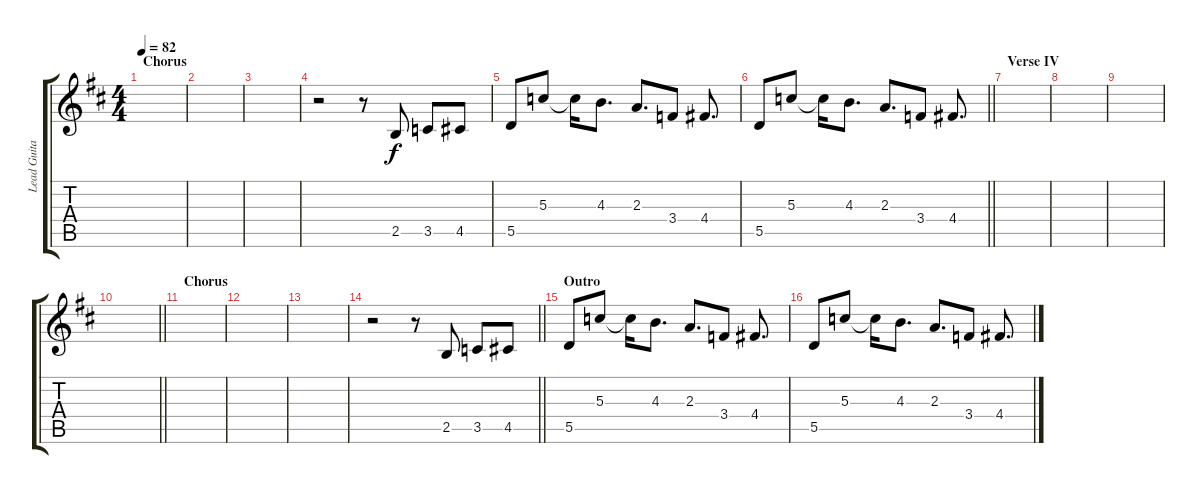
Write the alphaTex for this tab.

\track ("Lead Guitar" "Lead Guita") {instrument overdrivenguitar}
\staff {score tabs}
\tuning (E4 B3 G3 D3 A2 E2) {hide}
\ts (4 4)
\section ("" "Chorus")
\tempo 82
\clef g2
\ks d
|
|
|
r.2 r.8 2.5.8 3.5.8 4.5.8 |
5.5.8 5.3.8 5.3{t}.16 4.3.8{d} 2.3.8{d} 3.4.8 4.4.8{d} |
\barLineRight lightlight
5.5.8 5.3.8 5.3{t}.16 4.3.8{d} 2.3.8{d} 3.4.8 4.4.8{d} |
\section ("" "Verse IV")
|
|
|
\barLineRight lightlight
|
\section ("" "Chorus")
|
|
|
\barLineRight lightlight
r.2 r.8 2.5.8 3.5.8 4.5.8 |
\section ("" "Outro")
5.5.8 5.3.8 5.3{t}.16 4.3.8{d} 2.3.8{d} 3.4.8 4.4.8{d} |
5.5.8 5.3.8 5.3{t}.16 4.3.8{d} 2.3.8{d} 3.4.8 4.4.8{d}
